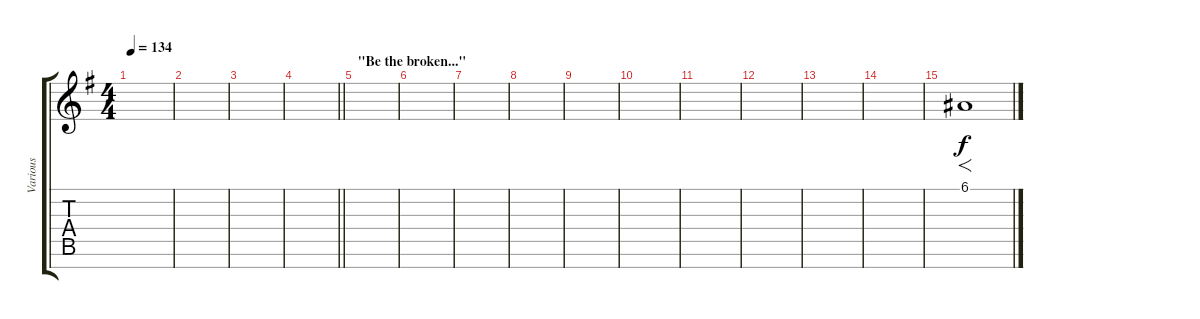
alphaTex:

\track ("Various" "Various") {instrument flute}
\staff {score tabs}
\tuning (E4 B3 G3 D3 A2 E2 B1) {hide}
\ts (4 4)
\tempo 134
\clef g2
\ks g
|
|
|
\barLineRight lightlight
|
\section ("" "\"Be the broken...\"")
|
|
|
|
|
|
|
|
|
|
6.1.1{f instrument frenchhorn}
